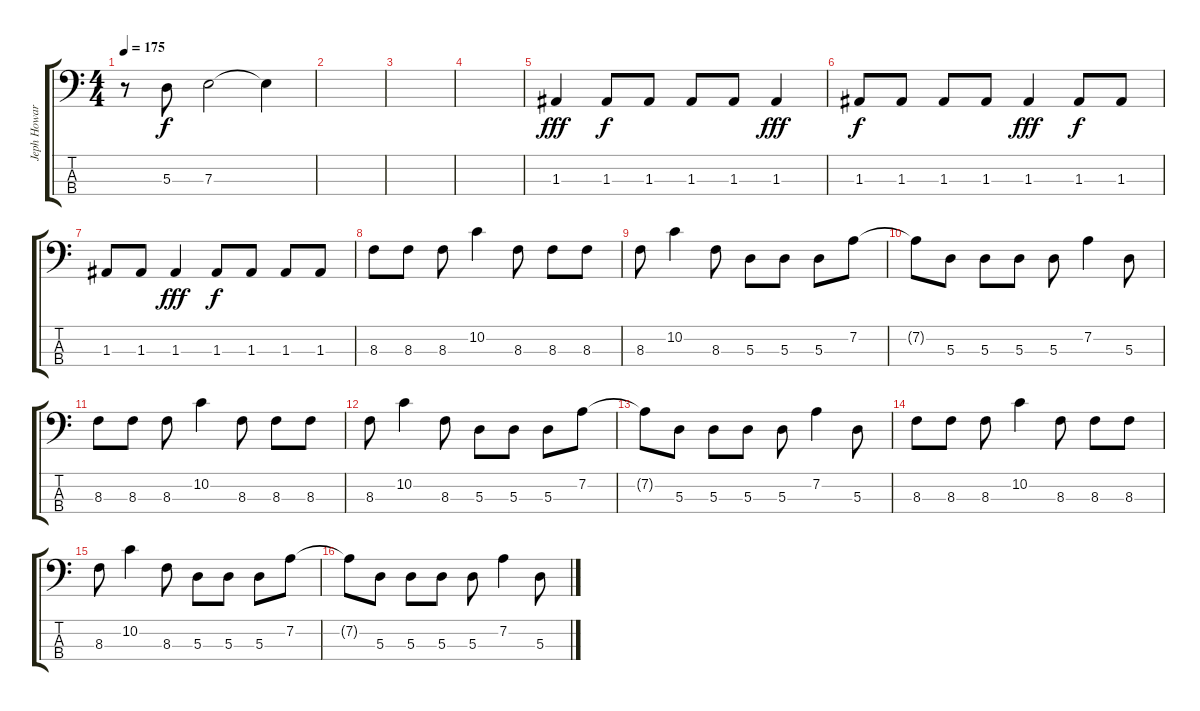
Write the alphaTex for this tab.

\track ("Jeph Howard (Bass)" "Jeph Howar") {instrument electricbassfinger}
\staff {score tabs}
\tuning (G2 D2 A1 D1) {hide}
\ts (4 4)
\tempo 175
\clef f4
\ks c
r.8{dy f} 5.3.8 7.3.2 7.3{t}.4 |
|
|
|
1.3.4{dy fff} 1.3.8{dy f} 1.3.8 1.3.8 1.3.8 1.3.4{dy fff} |
1.3.8{dy f} 1.3.8 1.3.8 1.3.8 1.3.4{dy fff} 1.3.8{dy f} 1.3.8 |
1.3.8 1.3.8 1.3.4{dy fff} 1.3.8{dy f} 1.3.8 1.3.8 1.3.8 |
8.3.8 8.3.8 8.3.8 10.2.4 8.3.8 8.3.8 8.3.8 |
8.3.8 10.2.4 8.3.8 5.3.8 5.3.8 5.3.8 7.2.8 |
7.2{t}.8 5.3.8 5.3.8 5.3.8 5.3.8 7.2.4 5.3.8 |
8.3.8 8.3.8 8.3.8 10.2.4 8.3.8 8.3.8 8.3.8 |
8.3.8 10.2.4 8.3.8 5.3.8 5.3.8 5.3.8 7.2.8 |
7.2{t}.8 5.3.8 5.3.8 5.3.8 5.3.8 7.2.4 5.3.8 |
8.3.8 8.3.8 8.3.8 10.2.4 8.3.8 8.3.8 8.3.8 |
8.3.8 10.2.4 8.3.8 5.3.8 5.3.8 5.3.8 7.2.8 |
7.2{t}.8 5.3.8 5.3.8 5.3.8 5.3.8 7.2.4 5.3.8
